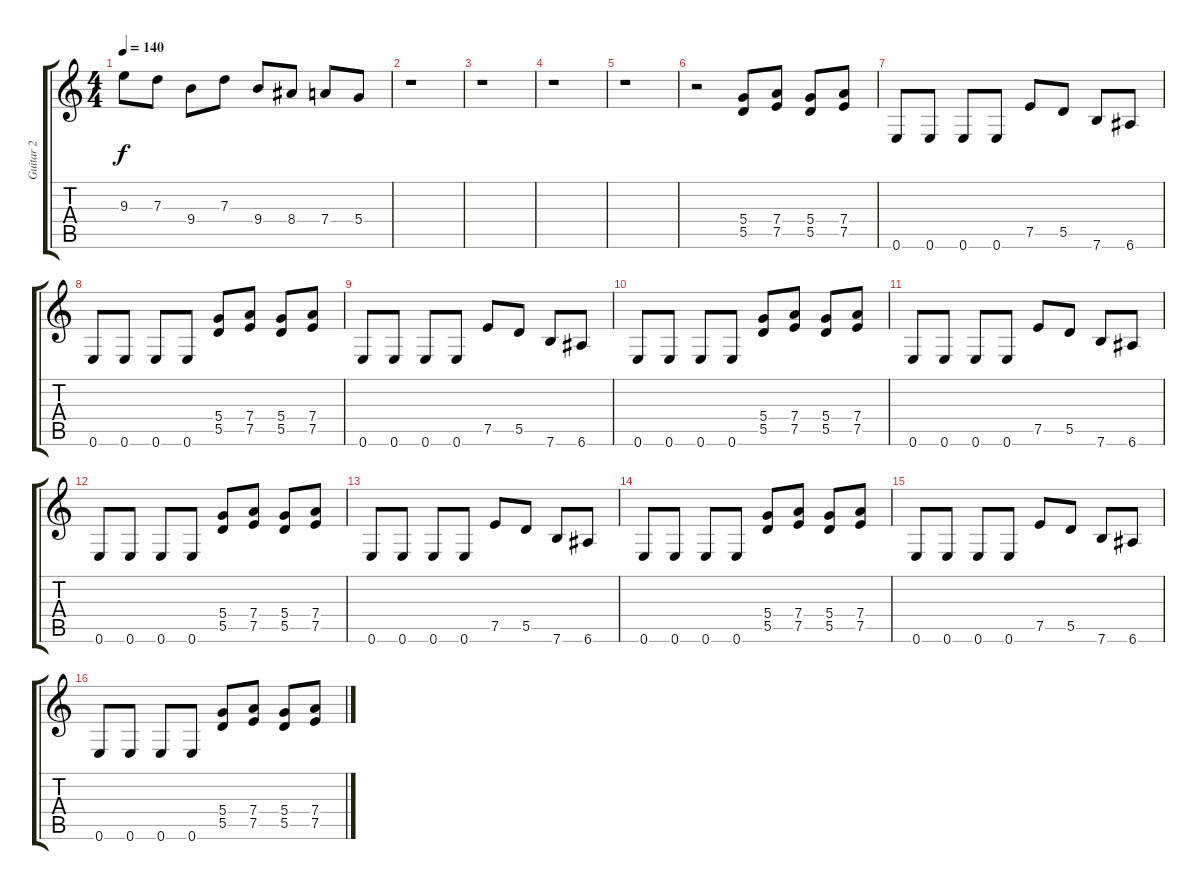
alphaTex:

\track ("Guitar 2" "Guitar 2") {instrument overdrivenguitar}
\staff {score tabs}
\tuning (E4 B3 G3 D3 A2 E2) {hide}
\ts (4 4)
\tempo 140
\clef g2
\ks c
9.3.8{dy f} 7.3.8 9.4.8 7.3.8 9.4.8 8.4.8 7.4.8 5.4.8 |
r.1 |
r.1 |
r.1 |
r.1 |
r.2 (5.4 5.5).8 (7.4 7.5).8 (5.4 5.5).8 (7.4 7.5).8 |
0.6.8 0.6.8 0.6.8 0.6.8 7.5.8 5.5.8 7.6.8 6.6.8 |
0.6.8 0.6.8 0.6.8 0.6.8 (5.4 5.5).8 (7.4 7.5).8 (5.4 5.5).8 (7.4 7.5).8 |
0.6.8 0.6.8 0.6.8 0.6.8 7.5.8 5.5.8 7.6.8 6.6.8 |
0.6.8 0.6.8 0.6.8 0.6.8 (5.4 5.5).8 (7.4 7.5).8 (5.4 5.5).8 (7.4 7.5).8 |
0.6.8 0.6.8 0.6.8 0.6.8 7.5.8 5.5.8 7.6.8 6.6.8 |
0.6.8 0.6.8 0.6.8 0.6.8 (5.4 5.5).8 (7.4 7.5).8 (5.4 5.5).8 (7.4 7.5).8 |
0.6.8 0.6.8 0.6.8 0.6.8 7.5.8 5.5.8 7.6.8 6.6.8 |
0.6.8 0.6.8 0.6.8 0.6.8 (5.4 5.5).8 (7.4 7.5).8 (5.4 5.5).8 (7.4 7.5).8 |
0.6.8 0.6.8 0.6.8 0.6.8 7.5.8 5.5.8 7.6.8 6.6.8 |
0.6.8 0.6.8 0.6.8 0.6.8 (5.4 5.5).8 (7.4 7.5).8 (5.4 5.5).8 (7.4 7.5).8
